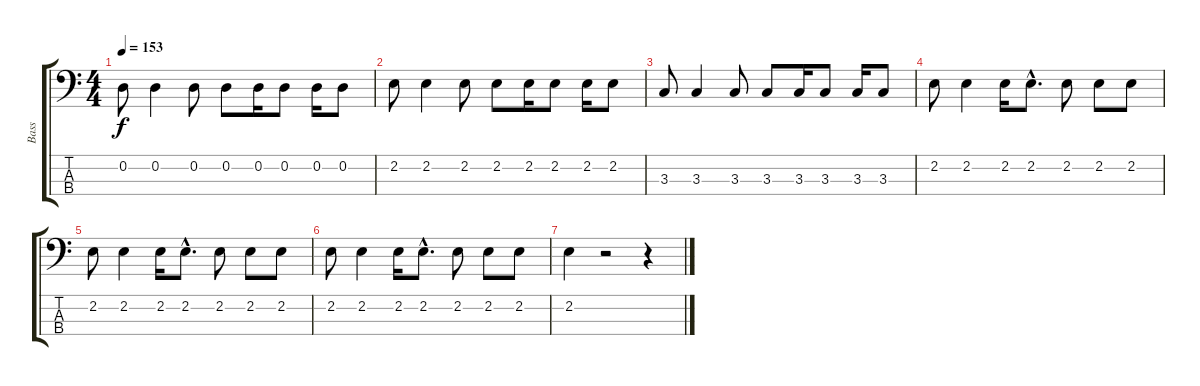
\track ("Bass" "Bass") {instrument electricbassfinger}
\staff {score tabs}
\tuning (G2 D2 A1 E1) {hide}
\ts (4 4)
\tempo 153
\clef f4
\ks c
0.2.8{dy f} 0.2.4 0.2.8 0.2.8 0.2.16 0.2.8 0.2.16 0.2.8 |
2.2.8 2.2.4 2.2.8 2.2.8 2.2.16 2.2.8 2.2.16 2.2.8 |
3.3.8 3.3.4 3.3.8 3.3.8 3.3.16 3.3.8 3.3.16 3.3.8 |
2.2.8 2.2.4 2.2.16 2.2{hac}.8{d} 2.2.8 2.2.8 2.2.8 |
2.2.8 2.2.4 2.2.16 2.2{hac}.8{d} 2.2.8 2.2.8 2.2.8 |
2.2.8 2.2.4 2.2.16 2.2{hac}.8{d} 2.2.8 2.2.8 2.2.8 |
2.2.4 r.2 r.4
